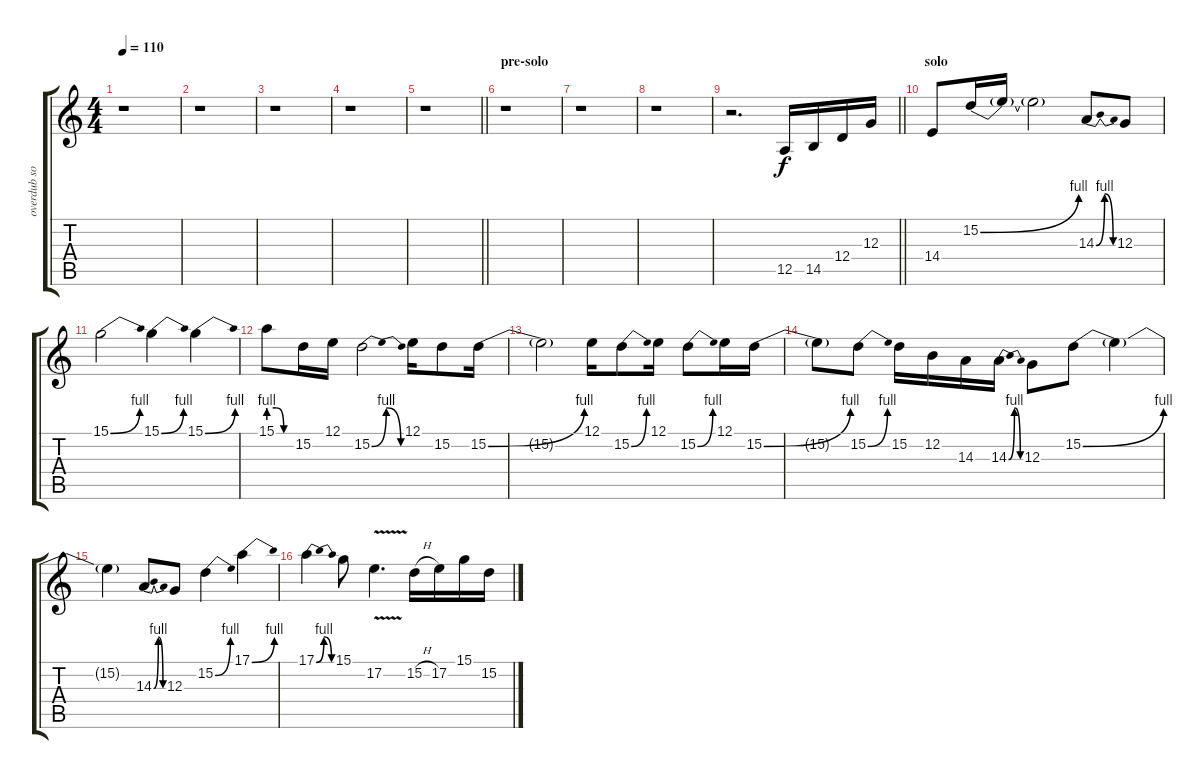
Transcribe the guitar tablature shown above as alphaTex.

\track ("overdub solo" "overdub so") {instrument sopranosax}
\staff {score tabs}
\tuning (E4 B3 G3 D3 A2 E2) {hide}
\ts (4 4)
\tempo 110
\clef g2
\ks aminor
r.1{dy f} |
r.1 |
r.1 |
r.1 |
\barLineRight lightlight
r.1 |
\section ("" "pre-solo")
r.1 |
r.1 |
r.1 |
\barLineRight lightlight
r.2{d} 12.5.16 14.5.16 12.4.16 12.3.16 |
\section ("" "solo")
14.4.8 15.2{be (bend 0 0 60 4)}.16 15.2{t}.16 15.2{t}.2 14.3{be (bendrelease 0 0 30 4 30 4 60 0)}.8 12.3.8 |
15.1{be (bend 0 0 60 4)}.2 15.1{be (bend 0 0 60 4)}.4 15.1{be (bend 0 0 60 4)}.4 |
15.1{be (custom 0 4 20 4 40 0 60 0)}.8 15.2.16 12.1.16 15.2{be (bendrelease 0 0 30 4 50 4 60 0)}.2 12.1.16 15.2.8 15.2{be (bend 0 0 60 4)}.16 |
15.2{t}.2 12.1.16 15.2{be (bend 0 0 60 4)}.8 12.1.16 15.2{be (bend 0 0 60 4)}.8 12.1.16 15.2{be (bend 0 0 60 4)}.16 |
15.2{t}.8 15.2{be (bend 0 0 60 4)}.8 15.2.16 12.2.16 14.3.16 14.3{be (bendrelease 0 0 30 4 30 4 60 0)}.16 12.3.8 15.2{be (bend 0 0 60 4)}.8 15.2{t}.4 |
15.2{t}.4 14.3{be (bendrelease 0 0 30 4 30 4 60 0)}.8 12.3.8 15.2{be (bend 0 0 60 4)}.4 17.1{be (bend 0 0 60 4)}.4 |
17.1{be (bendrelease 0 0 30 4 30 4 60 0)}.4 15.1.8 17.2{v}.4{d} 15.2{h}.16 17.2.16 15.1.16 15.2{h}.16
